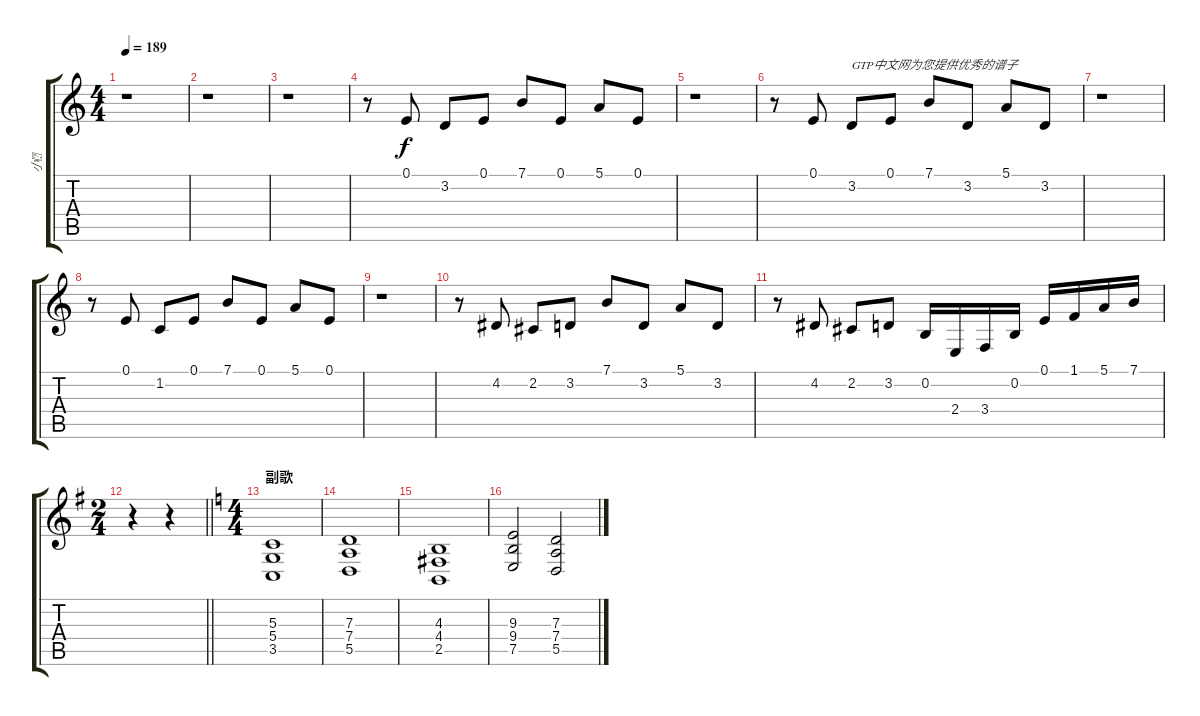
\track ("小" "小") {instrument lead2sawtooth}
\staff {score tabs}
\tuning (E4 B3 G3 D3 A2 E2) {hide}
\ts (4 4)
\tempo 189
\clef g2
\ks c
r.1{dy f} |
r.1 |
r.1 |
r.8 0.1.8 3.2.8 0.1.8 7.1.8 0.1.8 5.1.8 0.1.8 |
r.1 |
r.8 0.1.8 3.2.8{txt "GTP中文网为您提供优秀的谱子"} 0.1.8 7.1.8 3.2.8 5.1.8 3.2.8 |
r.1 |
r.8 0.1.8 1.2.8 0.1.8 7.1.8 0.1.8 5.1.8 0.1.8 |
r.1 |
r.8 4.2.8 2.2.8 3.2.8 7.1.8 3.2.8 5.1.8 3.2.8 |
r.8 4.2.8 2.2.8 3.2.8 0.2.16 2.4.16 3.4.16 0.2.16 0.1.16 1.1.16 5.1.16 7.1.16 |
\ts (2 4)
\barLineRight lightlight
\ks g
r.4 r.4 |
\ts (4 4)
\section ("" "副歌")
\ks c
(5.3 5.4 3.5).1 |
(7.3 7.4 5.5).1 |
(4.3 4.4 2.5).1 |
(9.3 9.4 7.5).2{beam Up} (7.3 7.4 5.5).2{beam Up}
